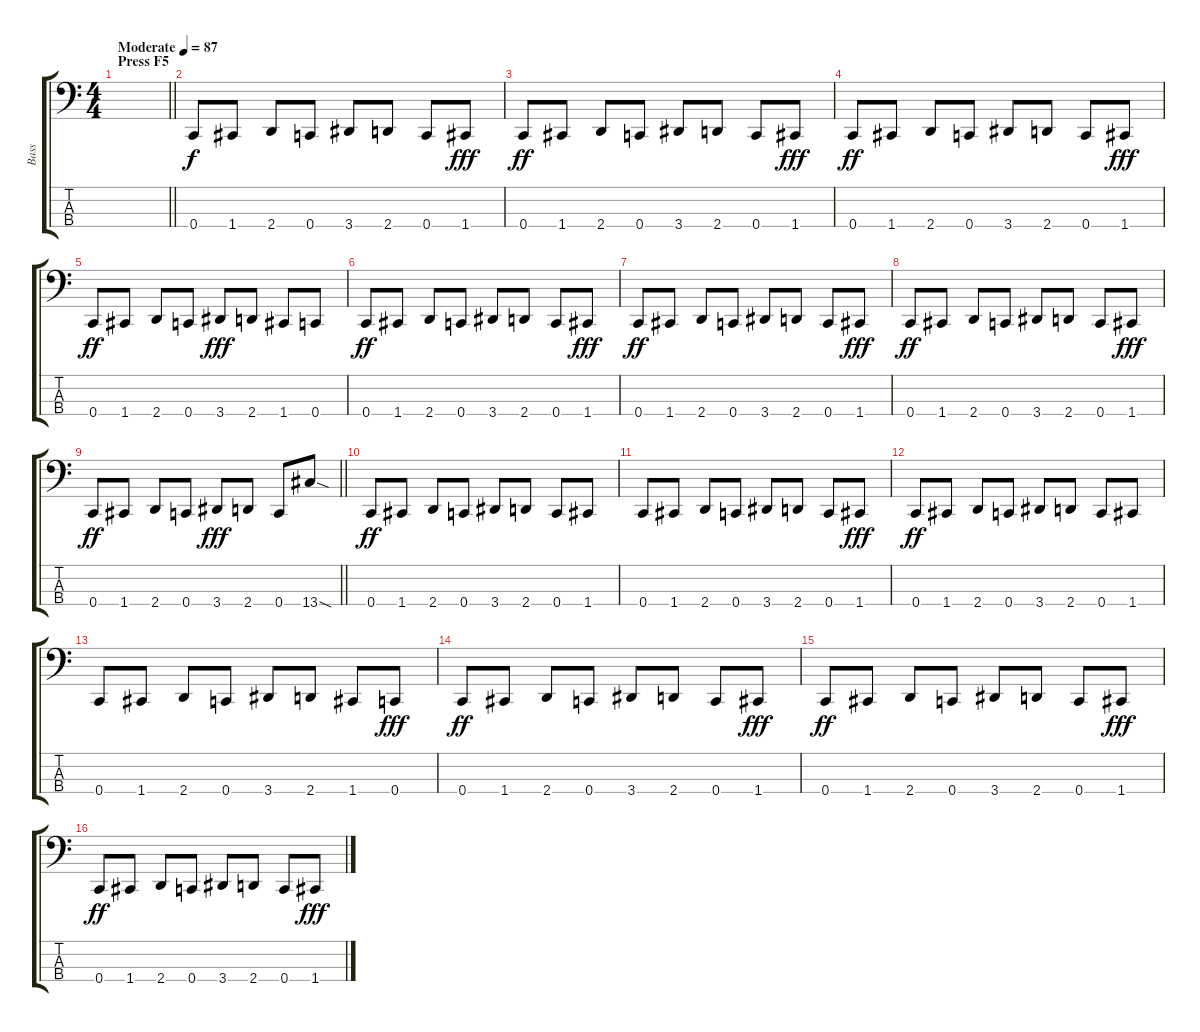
\track ("Bass" "Bass") {instrument electricbassfinger}
\staff {score tabs}
\tuning (F2 C2 G1 C1) {hide}
\ts (4 4)
\section ("" "Press F5")
\tempo (87 "Moderate")
\clef f4
\barLineRight lightlight
\ks c
|
0.4.8 1.4.8 2.4.8 0.4.8 3.4.8 2.4.8 0.4.8 1.4.8{dy fff} |
0.4.8{dy ff} 1.4.8 2.4.8 0.4.8 3.4.8 2.4.8 0.4.8 1.4.8{dy fff} |
0.4.8{dy ff} 1.4.8 2.4.8 0.4.8 3.4.8 2.4.8 0.4.8 1.4.8{dy fff} |
0.4.8{dy ff} 1.4.8 2.4.8 0.4.8 3.4.8{dy fff} 2.4.8 1.4.8 0.4.8 |
0.4.8{dy ff} 1.4.8 2.4.8 0.4.8 3.4.8 2.4.8 0.4.8 1.4.8{dy fff} |
0.4.8{dy ff} 1.4.8 2.4.8 0.4.8 3.4.8 2.4.8 0.4.8 1.4.8{dy fff} |
0.4.8{dy ff} 1.4.8 2.4.8 0.4.8 3.4.8 2.4.8 0.4.8 1.4.8{dy fff} |
\barLineRight lightlight
0.4.8{dy ff} 1.4.8 2.4.8 0.4.8 3.4.8{dy fff} 2.4.8 0.4.8 13.4{sod}.8 |
\section ("" "")
0.4.8{dy ff} 1.4.8 2.4.8 0.4.8 3.4.8 2.4.8 0.4.8 1.4.8 |
0.4.8 1.4.8 2.4.8 0.4.8 3.4.8 2.4.8 0.4.8 1.4.8{dy fff} |
0.4.8{dy ff} 1.4.8 2.4.8 0.4.8 3.4.8 2.4.8 0.4.8 1.4.8 |
0.4.8 1.4.8 2.4.8 0.4.8 3.4.8 2.4.8 1.4.8 0.4.8{dy fff} |
0.4.8{dy ff} 1.4.8 2.4.8 0.4.8 3.4.8 2.4.8 0.4.8 1.4.8{dy fff} |
0.4.8{dy ff} 1.4.8 2.4.8 0.4.8 3.4.8 2.4.8 0.4.8 1.4.8{dy fff} |
0.4.8{dy ff} 1.4.8 2.4.8 0.4.8 3.4.8 2.4.8 0.4.8 1.4.8{dy fff}
